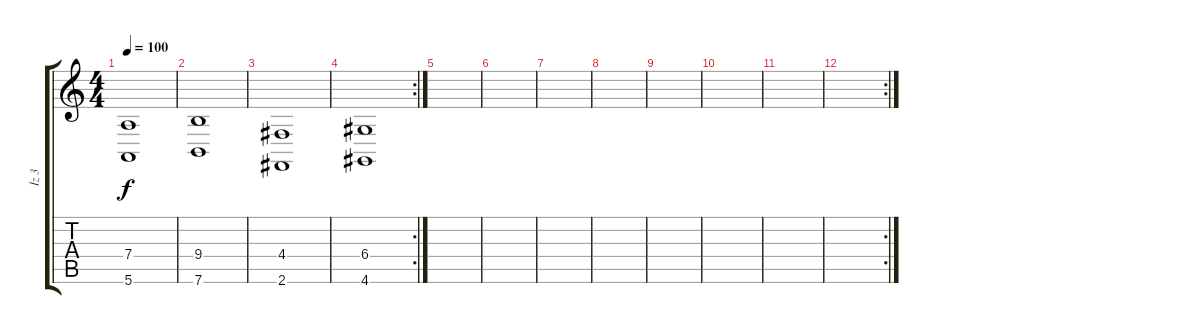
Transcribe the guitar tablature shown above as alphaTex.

\track ("İz 3" "İz 3") {instrument stringensemble1}
\staff {score tabs}
\tuning (E4 B3 G3 D3 A2 E2) {hide}
\ts (4 4)
\tempo 100
\clef g2
\ks c
(7.4 5.6).1{dy f} |
(9.4 7.6).1 |
(4.4 2.6).1 |
\rc 2
(6.4 4.6).1 |
|
|
|
|
|
|
|
\rc 2
